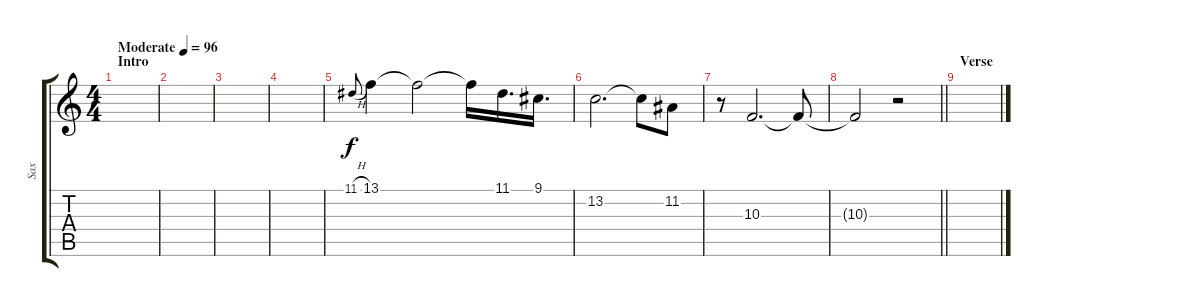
\track ("Sax" "Sax") {instrument tenorsax}
\staff {score tabs}
\tuning (E4 B3 G3 D3 A2 E2) {hide}
\ts (4 4)
\section ("" "Intro")
\tempo (96 "Moderate")
\clef g2
\ks c
|
|
|
|
11.1{h}.8{gr onbeat} 13.1.4 13.1{t}.2 13.1{t}.16 11.1.16{d} 9.1.16{d} |
13.2.2{d} 13.2{t}.8 11.2.8 |
r.8 10.3.2{d} 10.3{t}.8 |
\barLineRight lightlight
10.3{t}.2 r.2 |
\section ("" "Verse")
